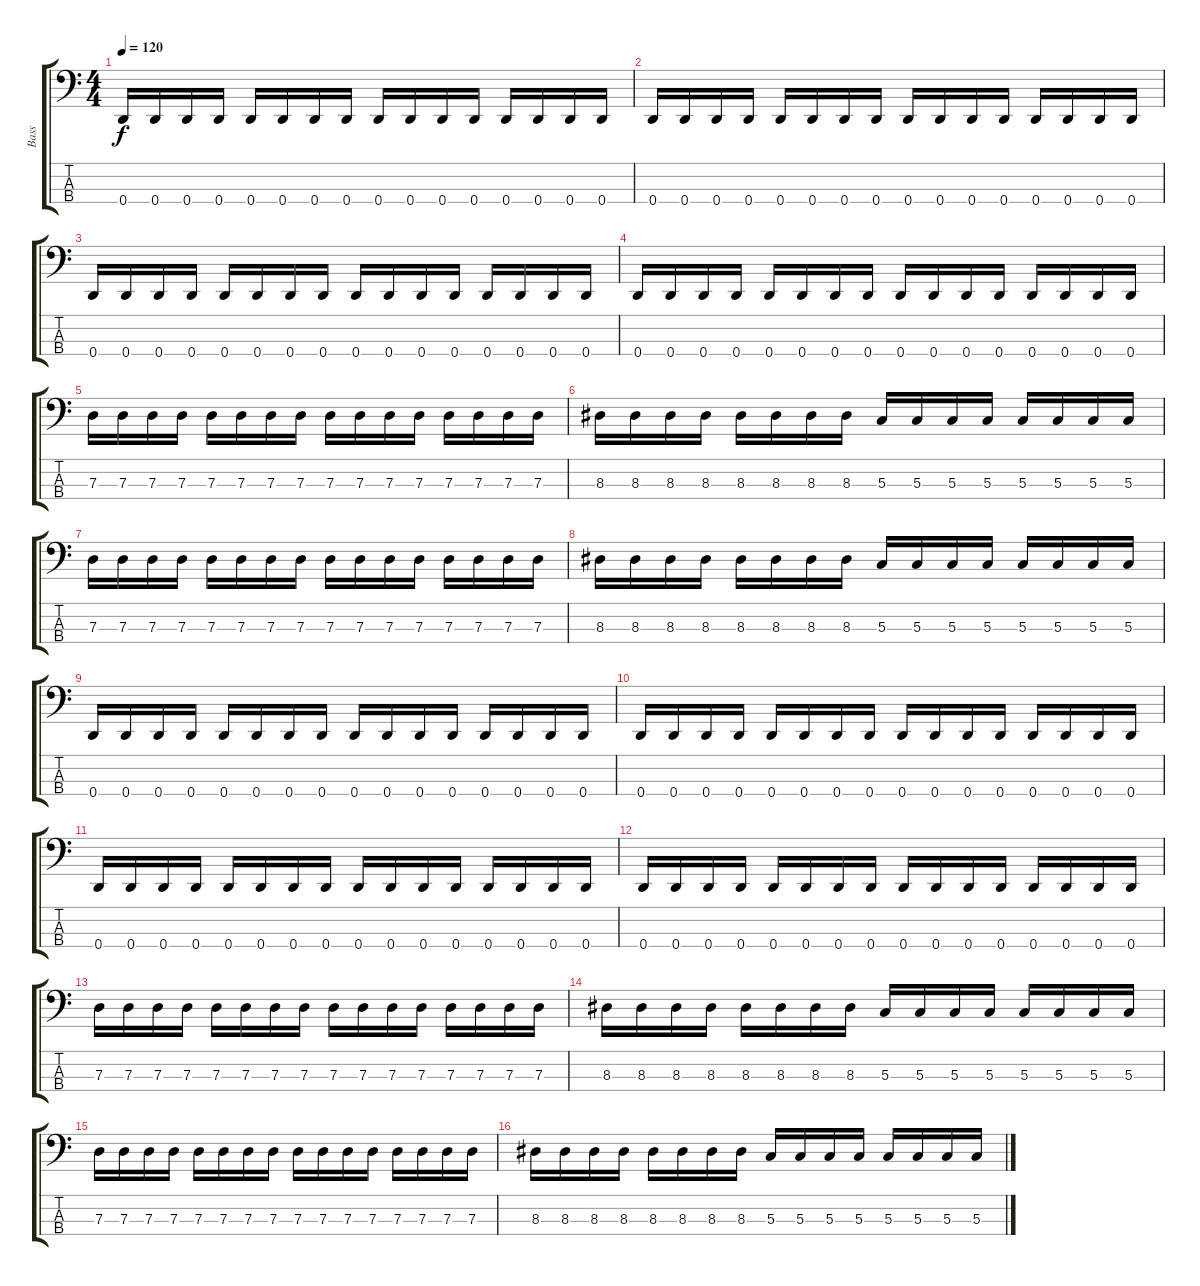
\track ("Bass" "Bass") {instrument electricbasspick}
\staff {score tabs}
\tuning (F2 C2 G1 D1) {hide}
\ts (4 4)
\tempo 120
\clef f4
\ks c
0.4.16{dy f instrument electricbasspick} 0.4.16 0.4.16 0.4.16 0.4.16 0.4.16 0.4.16 0.4.16 0.4.16 0.4.16 0.4.16 0.4.16 0.4.16 0.4.16 0.4.16 0.4.16 |
0.4.16 0.4.16 0.4.16 0.4.16 0.4.16 0.4.16 0.4.16 0.4.16 0.4.16 0.4.16 0.4.16 0.4.16 0.4.16 0.4.16 0.4.16 0.4.16 |
0.4.16 0.4.16 0.4.16 0.4.16 0.4.16 0.4.16 0.4.16 0.4.16 0.4.16 0.4.16 0.4.16 0.4.16 0.4.16 0.4.16 0.4.16 0.4.16 |
0.4.16 0.4.16 0.4.16 0.4.16 0.4.16 0.4.16 0.4.16 0.4.16 0.4.16 0.4.16 0.4.16 0.4.16 0.4.16 0.4.16 0.4.16 0.4.16 |
7.3.16 7.3.16 7.3.16 7.3.16 7.3.16 7.3.16 7.3.16 7.3.16 7.3.16 7.3.16 7.3.16 7.3.16 7.3.16 7.3.16 7.3.16 7.3.16 |
8.3.16 8.3.16 8.3.16 8.3.16 8.3.16 8.3.16 8.3.16 8.3.16 5.3.16 5.3.16 5.3.16 5.3.16 5.3.16 5.3.16 5.3.16 5.3.16 |
7.3.16 7.3.16 7.3.16 7.3.16 7.3.16 7.3.16 7.3.16 7.3.16 7.3.16 7.3.16 7.3.16 7.3.16 7.3.16 7.3.16 7.3.16 7.3.16 |
8.3.16 8.3.16 8.3.16 8.3.16 8.3.16 8.3.16 8.3.16 8.3.16 5.3.16 5.3.16 5.3.16 5.3.16 5.3.16 5.3.16 5.3.16 5.3.16 |
0.4.16 0.4.16 0.4.16 0.4.16 0.4.16 0.4.16 0.4.16 0.4.16 0.4.16 0.4.16 0.4.16 0.4.16 0.4.16 0.4.16 0.4.16 0.4.16 |
0.4.16 0.4.16 0.4.16 0.4.16 0.4.16 0.4.16 0.4.16 0.4.16 0.4.16 0.4.16 0.4.16 0.4.16 0.4.16 0.4.16 0.4.16 0.4.16 |
0.4.16 0.4.16 0.4.16 0.4.16 0.4.16 0.4.16 0.4.16 0.4.16 0.4.16 0.4.16 0.4.16 0.4.16 0.4.16 0.4.16 0.4.16 0.4.16 |
0.4.16 0.4.16 0.4.16 0.4.16 0.4.16 0.4.16 0.4.16 0.4.16 0.4.16 0.4.16 0.4.16 0.4.16 0.4.16 0.4.16 0.4.16 0.4.16 |
7.3.16 7.3.16 7.3.16 7.3.16 7.3.16 7.3.16 7.3.16 7.3.16 7.3.16 7.3.16 7.3.16 7.3.16 7.3.16 7.3.16 7.3.16 7.3.16 |
8.3.16 8.3.16 8.3.16 8.3.16 8.3.16 8.3.16 8.3.16 8.3.16 5.3.16 5.3.16 5.3.16 5.3.16 5.3.16 5.3.16 5.3.16 5.3.16 |
7.3.16 7.3.16 7.3.16 7.3.16 7.3.16 7.3.16 7.3.16 7.3.16 7.3.16 7.3.16 7.3.16 7.3.16 7.3.16 7.3.16 7.3.16 7.3.16 |
8.3.16 8.3.16 8.3.16 8.3.16 8.3.16 8.3.16 8.3.16 8.3.16 5.3.16 5.3.16 5.3.16 5.3.16 5.3.16 5.3.16 5.3.16 5.3.16
